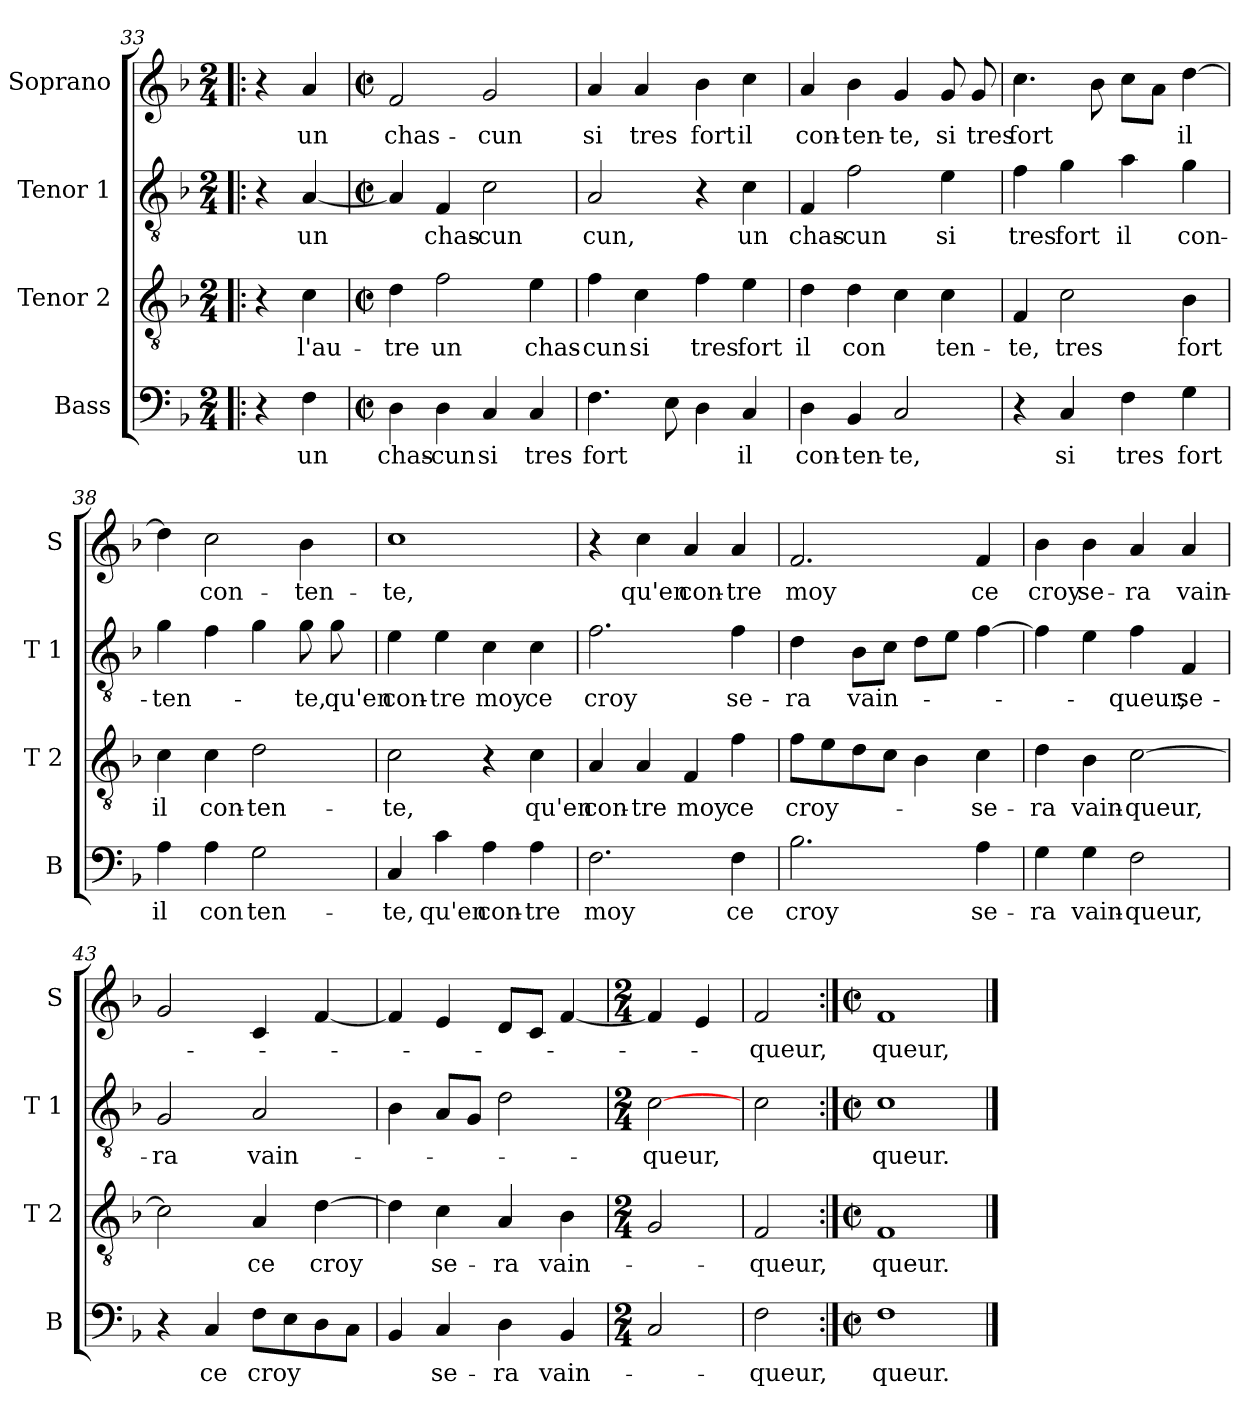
**kern	**text	**kern	**text	**kern	**text	**kern	**text
*part4	*part4	*part3	*part3	*part2	*part2	*part1	*part1
*staff4	*staff4	*staff3	*staff3	*staff2	*staff2	*staff1	*staff1
*I"Bass	*	*I"Tenor 2	*	*I"Tenor 1	*	*I"Soprano	*
*I'B	*	*I'T 2	*	*I'T 1	*	*I'S	*
*clefF4	*	*clefGv2	*	*clefGv2	*	*clefG2	*
*k[b-]	*	*k[b-]	*	*k[b-]	*	*k[b-]	*
*F:	*	*F:	*	*F:	*	*F:	*
*M2/4	*	*M2/4	*	*M2/4	*	*M2/4	*
=33!|:	=33!|:	=33!|:	=33!|:	=33!|:	=33!|:	=33!|:	=33!|:
4r	.	4r	.	4r	.	4r	.
!	!LO:LY:b	!	!LO:LY:b	!	!LO:LY:b	!	!LO:LY:b
4F\	un	4c\	l'au-	[4A/	un	4a/	un
=34	=34	=34	=34	=34	=34	=34	=34
*M2/2	*	*M2/2	*	*M2/2	*	*M2/2	*
*met(c|)	*	*met(c|)	*	*met(c|)	*	*met(c|)	*
!	!LO:LY:b	!	!LO:LY:b	!	!	!	!LO:LY:b
4D\	chas-	4d\	-tre	4A/]	.	2f/	chas-
!	!LO:LY:b	!	!LO:LY:b	!	!LO:LY:b	!	!
4D\	-cun	2f\	un	4F/	chas-	.	.
!	!LO:LY:b	!	!	!	!LO:LY:b	!	!LO:LY:b
4C/	si	.	.	2c\	-cun	2g/	-cun
!	!LO:LY:b	!	!LO:LY:b	!	!	!	!
4C/	tres	4e\	chas-	.	.	.	.
!!LO:LB:g=z
=35	=35	=35	=35	=35	=35	=35	=35
!	!LO:LY:b	!	!LO:LY:b	!	!LO:LY:b	!	!LO:LY:b
4.F\	fort	4f\	-cun	2A/	cun,	4a/	si
!	!	!	!LO:LY:b	!	!	!	!LO:LY:b
.	.	4c\	si	.	.	4a/	tres
8E\	.	.	.	.	.	.	.
!	!	!	!LO:LY:b	!	!	!	!LO:LY:b
4D\	.	4f\	tres	4r	.	4b-\	fort
!	!LO:LY:b	!	!LO:LY:b	!	!LO:LY:b	!	!LO:LY:b
4C/	il	4e\	fort	4c\	un	4cc\	il
=36	=36	=36	=36	=36	=36	=36	=36
!	!LO:LY:b	!	!LO:LY:b	!	!LO:LY:b	!	!LO:LY:b
4D\	con-	4d\	il	4F/	chas-	4a/	con-
!	!LO:LY:b	!	!LO:LY:b	!	!LO:LY:b	!	!LO:LY:b
4BB-/	-ten-	4d\	con	2f\	-cun	4b-\	-ten-
!	!LO:LY:b	!	!	!	!	!	!LO:LY:b
2C/	-te,	4c\	.	.	.	4g/	-te,
!	!	!	!LO:LY:b	!	!LO:LY:b	!	!LO:LY:b
.	.	4c\	ten-	4e\	si	8g/	si
!	!	!	!	!	!	!	!LO:LY:b
.	.	.	.	.	.	8g/	tres
=37	=37	=37	=37	=37	=37	=37	=37
!	!	!	!LO:LY:b	!	!LO:LY:b	!	!LO:LY:b
4r	.	4F/	-te,	4f\	tres	4.cc\	fort
!	!LO:LY:b	!	!LO:LY:b	!	!LO:LY:b	!	!
4C/	si	2c\	tres	4g\	fort	.	.
.	.	.	.	.	.	8b-\	.
!	!LO:LY:b	!	!	!	!LO:LY:b	!	!
4F\	tres	.	.	4a\	il	8cc\L	.
.	.	.	.	.	.	8a\J	.
!	!LO:LY:b	!	!LO:LY:b	!	!LO:LY:b	!	!LO:LY:b
4G\	fort	4B-\	fort	4g\	con-	[4dd\	il
=38	=38	=38	=38	=38	=38	=38	=38
!	!LO:LY:b	!	!LO:LY:b	!	!LO:LY:b	!	!
4A\	il	4c\	il	4g\	-ten-	4dd\]	.
!	!LO:LY:b	!	!LO:LY:b	!	!	!	!LO:LY:b
4A\	con	4c\	con-	4f\	.	2cc\	con-
!	!LO:LY:b	!	!LO:LY:b	!	!	!	!
2G\	ten-	2d\	-ten-	4g\	.	.	.
!	!	!	!	!	!LO:LY:b	!	!LO:LY:b
.	.	.	.	8g\	-te,	4b-\	-ten-
!	!	!	!	!	!LO:LY:b	!	!
.	.	.	.	8g\	qu'en	.	.
=39	=39	=39	=39	=39	=39	=39	=39
!	!LO:LY:b	!	!LO:LY:b	!	!LO:LY:b	!	!LO:LY:b
4C/	-te,	2c\	-te,	4e\	con-	1cc	-te,
!	!LO:LY:b	!	!	!	!LO:LY:b	!	!
4c\	qu'en	.	.	4e\	-tre	.	.
!	!LO:LY:b	!	!	!	!LO:LY:b	!	!
4A\	con-	4r	.	4c\	moy	.	.
!	!LO:LY:b	!	!LO:LY:b	!	!LO:LY:b	!	!
4A\	-tre	4c\	qu'en	4c\	ce	.	.
=40	=40	=40	=40	=40	=40	=40	=40
!	!LO:LY:b	!	!LO:LY:b	!	!LO:LY:b	!	!
2.F\	moy	4A/	con-	2.f\	croy	4r	.
!	!	!	!LO:LY:b	!	!	!	!LO:LY:b
.	.	4A/	-tre	.	.	4cc\	qu'en
!	!	!	!LO:LY:b	!	!	!	!LO:LY:b
.	.	4F/	moy	.	.	4a/	con-
!	!LO:LY:b	!	!LO:LY:b	!	!LO:LY:b	!	!LO:LY:b
4F\	ce	4f\	ce	4f\	se-	4a/	-tre
!!LO:LB:g=z
=41	=41	=41	=41	=41	=41	=41	=41
!	!LO:LY:b	!	!LO:LY:b	!	!LO:LY:b	!	!LO:LY:b
2.B-\	croy	8f\L	croy-	4d\	-ra	2.f/	moy
.	.	8e\	.	.	.	.	.
!	!	!	!	!	!LO:LY:b	!	!
.	.	8d\	.	8B-\L	vain-	.	.
.	.	8c\J	.	8c\J	.	.	.
.	.	4B-\	.	8d\L	.	.	.
.	.	.	.	8e\J	.	.	.
!	!LO:LY:b	!	!LO:LY:b	!	!	!	!LO:LY:b
4A\	se-	4c\	-se-	[4f\	.	4f/	ce
=42	=42	=42	=42	=42	=42	=42	=42
!	!LO:LY:b	!	!LO:LY:b	!	!	!	!LO:LY:b
4G\	-ra	4d\	-ra	4f\]	.	4b-\	croy
!	!LO:LY:b	!	!LO:LY:b	!	!	!	!LO:LY:b
4G\	vain-	4B-\	vain-	4e\	.	4b-\	se-
!	!LO:LY:b	!	!LO:LY:b	!	!LO:LY:b	!	!LO:LY:b
2F\	-queur,	[2c\	-queur,	4f\	-queur,	4a/	-ra
!	!	!	!	!	!LO:LY:b	!	!LO:LY:b
.	.	.	.	4F/	se-	4a/	vain-
=43	=43	=43	=43	=43	=43	=43	=43
!	!	!	!	!	!LO:LY:b	!	!
4r	.	2c\]	.	2G/	-ra	2g/	.
!	!LO:LY:b	!	!	!	!	!	!
4C/	ce	.	.	.	.	.	.
!	!LO:LY:b	!	!LO:LY:b	!	!LO:LY:b	!	!
8F\L	croy	4A/	ce	2A/	vain-	4c/	.
8E\	.	.	.	.	.	.	.
!	!	!	!LO:LY:b	!	!	!	!
8D\	.	[4d\	croy	.	.	[4f/	.
8C\J	.	.	.	.	.	.	.
=44	=44	=44	=44	=44	=44	=44	=44
4BB-/	.	4d\]	.	4B-\	.	4f/]	.
!	!LO:LY:b	!	!LO:LY:b	!	!	!	!
4C/	se-	4c\	se-	8A/L	.	4e/	.
.	.	.	.	8G/J	.	.	.
!	!LO:LY:b	!	!LO:LY:b	!	!	!	!
4D\	-ra	4A/	-ra	2d\	.	8d/L	.
.	.	.	.	.	.	8c/J	.
!	!LO:LY:b	!	!LO:LY:b	!	!	!	!
4BB-/	vain-	4B-\	vain-	.	.	[4f/	.
=45	=45	=45	=45	=45	=45	=45	=45
*M2/4	*	*M2/4	*	*M2/4	*	*M2/4	*
!	!	!	!	!	!LO:LY:b	!	!
2C/	.	2G/	.	[2c\	-queur,	4f/]	.
.	.	.	.	.	.	4e/	.
=46	=46	=46	=46	=46	=46	=46	=46
!	!LO:LY:b	!	!LO:LY:b	!	!	!	!LO:LY:b
2F\	-queur,	2F/	-queur,	2c\	.	2f/	-queur,
=47:|!	=47:|!	=47:|!	=47:|!	=47:|!	=47:|!	=47:|!	=47:|!
*M2/2	*	*M2/2	*	*M2/2	*	*M2/2	*
*met(c|)	*	*met(c|)	*	*met(c|)	*	*met(c|)	*
!	!LO:LY:b	!	!LO:LY:b	!	!LO:LY:b	!	!LO:LY:b
1F	queur.	1F	queur.	1c	queur.	1f	queur,
==	==	==	==	==	==	==	==
*-	*-	*-	*-	*-	*-	*-	*-
